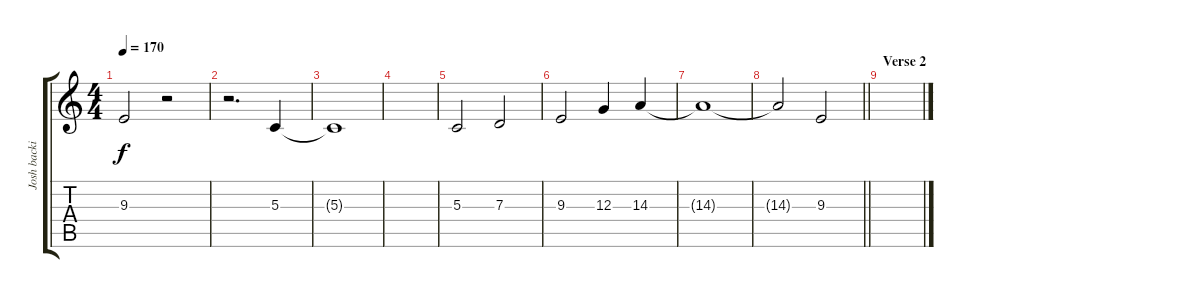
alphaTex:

\track ("Josh backing vocals" "Josh backi") {instrument synthvoice}
\staff {score tabs}
\tuning (E4 B3 G3 D3 A2 E2) {hide}
\ts (4 4)
\tempo 170
\clef g2
\ks c
9.3.2{dy f} r.2 |
r.2{d} 5.3.4 |
5.3{t}.1 |
|
5.3.2 7.3.2 |
9.3.2 12.3.4 14.3.4 |
14.3{t}.1 |
\barLineRight lightlight
14.3{t}.2 9.3.2 |
\section ("" "Verse 2")
